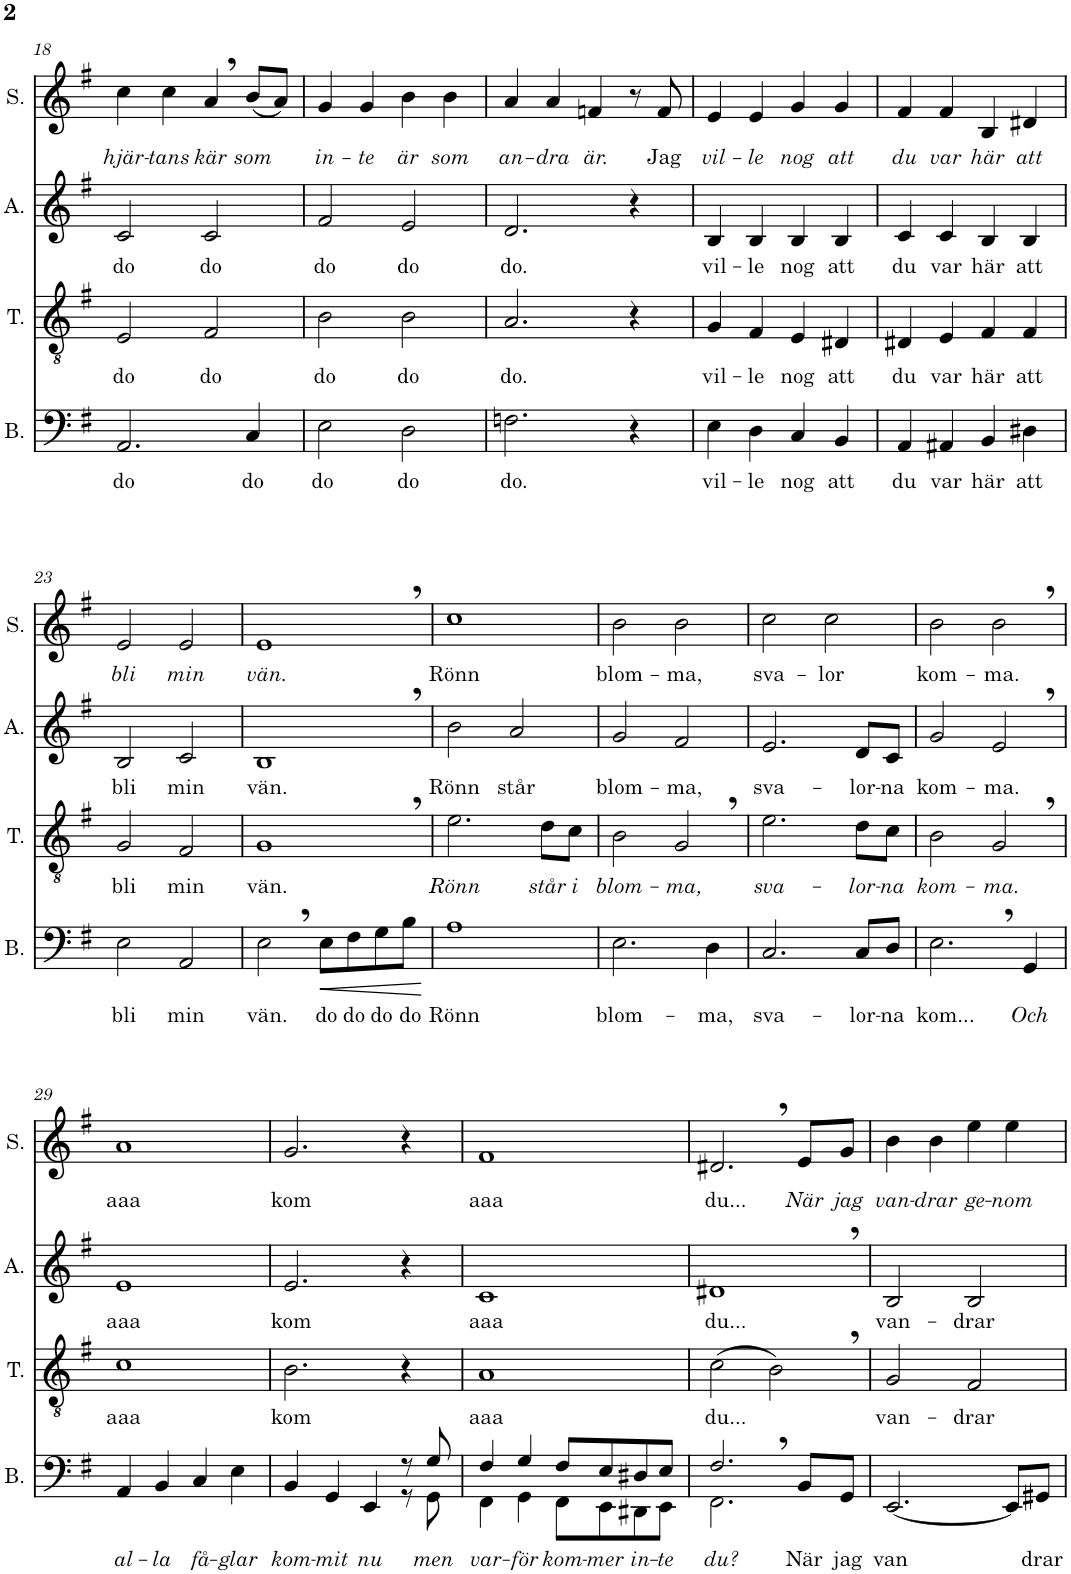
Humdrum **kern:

**kern	**text	**dynam	**kern	**text	**kern	**text	**kern	**text
*part4	*part4	*part4	*part3	*part3	*part2	*part2	*part1	*part1
*staff4	*staff4	*staff4	*staff3	*staff3	*staff2	*staff2	*staff1	*staff1
*I"Bas	*	*	*I"Tenor	*	*I"Alt	*	*I"Sopran	*
*I'B.	*	*	*I'T.	*	*I'A.	*	*I'S.	*
!!LO:PB:g=z
*clefF4	*	*	*clefGv2	*	*clefG2	*	*clefG2	*
*k[f#]	*	*	*k[f#]	*	*k[f#]	*	*k[f#]	*
*M4/4	*	*	*M4/4	*	*M4/4	*	*M4/4	*
=18	=18	=18	=18	=18	=18	=18	=18	=18
!	!LO:LY:b	!	!	!LO:LY:b	!	!LO:LY:b	!	!LO:LY:b
2.AA/	do	.	2E/	do	2c/	do	4cc\	hjär-
!	!	!	!	!	!	!	!	!LO:LY:b
.	.	.	.	.	.	.	4cc\	-tans
!	!	!	!	!LO:LY:b	!	!LO:LY:b	!	!LO:LY:b
.	.	.	2F#/	do	2c/	do	4a,/	kär
!	!LO:LY:b	!	!	!	!	!	!	!LO:LY:b
4C/	do	.	.	.	.	.	(8b/L	som
.	.	.	.	.	.	.	8a/J)	.
=19	=19	=19	=19	=19	=19	=19	=19	=19
!	!LO:LY:b	!	!	!LO:LY:b	!	!LO:LY:b	!	!LO:LY:b
2E\	do	.	2B\	do	2f#/	do	4g/	in-
!	!	!	!	!	!	!	!	!LO:LY:b
.	.	.	.	.	.	.	4g/	-te
!	!LO:LY:b	!	!	!LO:LY:b	!	!LO:LY:b	!	!LO:LY:b
2D\	do	.	2B\	do	2e/	do	4b\	är
!	!	!	!	!	!	!	!	!LO:LY:b
.	.	.	.	.	.	.	4b\	som
=20	=20	=20	=20	=20	=20	=20	=20	=20
!	!LO:LY:b	!	!	!LO:LY:b	!	!LO:LY:b	!	!LO:LY:b
2.Fn\	do.	.	2.A/	do.	2.d/	do.	4a/	an-
!	!	!	!	!	!	!	!	!LO:LY:b
.	.	.	.	.	.	.	4a/	-dra
!	!	!	!	!	!	!	!	!LO:LY:b
.	.	.	.	.	.	.	4fn/	är.
4r	.	.	4r	.	4r	.	8r	.
!	!	!	!	!	!	!	!	!LO:LY:b
.	.	.	.	.	.	.	8f/	Jag
=21	=21	=21	=21	=21	=21	=21	=21	=21
!	!LO:LY:b	!	!	!LO:LY:b	!	!LO:LY:b	!	!LO:LY:b
4E\	vil-	.	4G/	vil-	4B/	vil-	4e/	vil-
!	!LO:LY:b	!	!	!LO:LY:b	!	!LO:LY:b	!	!LO:LY:b
4D\	-le	.	4F#/	-le	4B/	-le	4e/	-le
!	!LO:LY:b	!	!	!LO:LY:b	!	!LO:LY:b	!	!LO:LY:b
4C/	nog	.	4E/	nog	4B/	nog	4g/	nog
!	!LO:LY:b	!	!	!LO:LY:b	!	!LO:LY:b	!	!LO:LY:b
4BB/	att	.	4D#X/	att	4B/	att	4g/	att
=22	=22	=22	=22	=22	=22	=22	=22	=22
!	!LO:LY:b	!	!	!LO:LY:b	!	!LO:LY:b	!	!LO:LY:b
4AA/	du	.	4D#X/	du	4c/	du	4f#/	du
!	!LO:LY:b	!	!	!LO:LY:b	!	!LO:LY:b	!	!LO:LY:b
4AA#X/	var	.	4E/	var	4c/	var	4f#/	var
!	!LO:LY:b	!	!	!LO:LY:b	!	!LO:LY:b	!	!LO:LY:b
4BB/	här	.	4F#/	här	4B/	här	4B/	här
!	!LO:LY:b	!	!	!LO:LY:b	!	!LO:LY:b	!	!LO:LY:b
4D#X\	att	.	4F#/	att	4B/	att	4d#X/	att
!!LO:LB:g=z
=23	=23	=23	=23	=23	=23	=23	=23	=23
!	!LO:LY:b	!	!	!LO:LY:b	!	!LO:LY:b	!	!LO:LY:b
2E\	bli	.	2G/	bli	2B/	bli	2e/	bli
!	!LO:LY:b	!	!	!LO:LY:b	!	!LO:LY:b	!	!LO:LY:b
2AA/	min	.	2F#/	min	2c/	min	2e/	min
=24	=24	=24	=24	=24	=24	=24	=24	=24
!	!LO:LY:b	!	!	!LO:LY:b	!	!LO:LY:b	!	!LO:LY:b
2E,\	vän.	.	1G,	vän.	1B,	vän.	1e,	vän.
!	!LO:LY:b	!LO:HP:b	!	!	!	!	!	!
8E\L	do	<	.	.	.	.	.	.
!	!LO:LY:b	!	!	!	!	!	!	!
8F#\	do	.	.	.	.	.	.	.
!	!LO:LY:b	!	!	!	!	!	!	!
8G\	do	.	.	.	.	.	.	.
!	!LO:LY:b	!	!	!	!	!	!	!
8B\J	do	.	.	.	.	.	.	.
.	.	[	.	.	.	.	.	.
=25	=25	=25	=25	=25	=25	=25	=25	=25
!	!LO:LY:b	!	!	!LO:LY:b	!	!LO:LY:b	!	!LO:LY:b
1A	Rönn	.	2.e\	Rönn	2b\	Rönn	1cc	Rönn
!	!	!	!	!	!	!LO:LY:b	!	!
.	.	.	.	.	2a/	står	.	.
!	!	!	!	!LO:LY:b	!	!	!	!
.	.	.	8d\L	står	.	.	.	.
!	!	!	!	!LO:LY:b	!	!	!	!
.	.	.	8c\J	i	.	.	.	.
=26	=26	=26	=26	=26	=26	=26	=26	=26
!	!LO:LY:b	!	!	!LO:LY:b	!	!LO:LY:b	!	!LO:LY:b
2.E\	blom-	.	2B\	blom-	2g/	blom-	2b\	blom-
!	!	!	!	!LO:LY:b	!	!LO:LY:b	!	!LO:LY:b
.	.	.	2G,/	-ma,	2f#/	-ma,	2b\	-ma,
!	!LO:LY:b	!	!	!	!	!	!	!
4D\	-ma,	.	.	.	.	.	.	.
=27	=27	=27	=27	=27	=27	=27	=27	=27
!	!LO:LY:b	!	!	!LO:LY:b	!	!LO:LY:b	!	!LO:LY:b
2.C/	sva-	.	2.e\	sva-	2.e/	sva-	2cc\	sva-
!	!	!	!	!	!	!	!	!LO:LY:b
.	.	.	.	.	.	.	2cc\	-lor
!	!LO:LY:b	!	!	!LO:LY:b	!	!LO:LY:b	!	!
8C/L	-lor-	.	8d\L	-lor-	8d/L	-lor-	.	.
!	!LO:LY:b	!	!	!LO:LY:b	!	!LO:LY:b	!	!
8D/J	-na	.	8c\J	-na	8c/J	-na	.	.
=28	=28	=28	=28	=28	=28	=28	=28	=28
!	!LO:LY:b	!	!	!LO:LY:b	!	!LO:LY:b	!	!LO:LY:b
2.E,\	kom...	.	2B\	kom-	2g/	kom-	2b\	kom-
!	!	!	!	!LO:LY:b	!	!LO:LY:b	!	!LO:LY:b
.	.	.	2G,/	-ma.	2e,/	-ma.	2b,\	-ma.
!	!LO:LY:b	!	!	!	!	!	!	!
4GG/	Och	.	.	.	.	.	.	.
!!LO:LB:g=z
=29	=29	=29	=29	=29	=29	=29	=29	=29
!	!LO:LY:b	!	!	!LO:LY:b	!	!LO:LY:b	!	!LO:LY:b
4AA/	al-	.	1c	aaa	1e	aaa	1a	aaa
!	!LO:LY:b	!	!	!	!	!	!	!
4BB/	-la	.	.	.	.	.	.	.
!	!LO:LY:b	!	!	!	!	!	!	!
4C/	få-	.	.	.	.	.	.	.
!	!LO:LY:b	!	!	!	!	!	!	!
4E\	-glar	.	.	.	.	.	.	.
=30	=30	=30	=30	=30	=30	=30	=30	=30
!	!LO:LY:b	!	!	!LO:LY:b	!	!LO:LY:b	!	!LO:LY:b
*^	*	*	*	*	*	*	*	*
4BB/	2.ryy	kom-	.	2.B\	kom	2.e/	kom	2.g/	kom
!	!	!LO:LY:b	!	!	!	!	!	!	!
4GG/	.	-mit	.	.	.	.	.	.	.
!	!	!LO:LY:b	!	!	!	!	!	!	!
4EE/	.	nu	.	.	.	.	.	.	.
8r	8r	.	.	4r	.	4r	.	4r	.
!	!	!LO:LY:b	!	!	!	!	!	!	!
8G/	8GG\	men	.	.	.	.	.	.	.
=31	=31	=31	=31	=31	=31	=31	=31	=31	=31
!	!	!LO:LY:b	!	!	!LO:LY:b	!	!LO:LY:b	!	!LO:LY:b
4F#/	4FF#\	var-	.	1A	aaa	1c	aaa	1f#	aaa
!	!	!LO:LY:b	!	!	!	!	!	!	!
4G/	4GG\	-för	.	.	.	.	.	.	.
!	!	!LO:LY:b	!	!	!	!	!	!	!
8F#/L	8FF#\L	kom-	.	.	.	.	.	.	.
!	!	!LO:LY:b	!	!	!	!	!	!	!
8E/	8EE\	-mer	.	.	.	.	.	.	.
!	!	!LO:LY:b	!	!	!	!	!	!	!
8D#X/	8DD#X\	in-	.	.	.	.	.	.	.
!	!	!LO:LY:b	!	!	!	!	!	!	!
8E/J	8EE\J	-te	.	.	.	.	.	.	.
=32	=32	=32	=32	=32	=32	=32	=32	=32	=32
!	!	!LO:LY:b	!	!	!LO:LY:b	!	!LO:LY:b	!	!LO:LY:b
2.F#,/	2.FF#\	du?	.	(2c\	du...	1d#X,	du...	2.d#X,/	du...
.	.	.	.	2B,\)	.	.	.	.	.
!	!	!LO:LY:b	!	!	!	!	!	!	!LO:LY:b
8BB/L	4ryy	När	.	.	.	.	.	8e/L	När
!	!	!LO:LY:b	!	!	!	!	!	!	!LO:LY:b
8GG/J	.	jag	.	.	.	.	.	8g/J	jag
*v	*v	*	*	*	*	*	*	*	*
=33	=33	=33	=33	=33	=33	=33	=33	=33
!	!LO:LY:b	!	!	!LO:LY:b	!	!LO:LY:b	!	!LO:LY:b
[2.EE/	van	.	2G/	van-	2B/	van-	4b\	van-
!	!	!	!	!	!	!	!	!LO:LY:b
.	.	.	.	.	.	.	4b\	-drar
!	!	!	!	!LO:LY:b	!	!LO:LY:b	!	!LO:LY:b
.	.	.	2F#/	-drar	2B/	-drar	4ee\	ge-
!	!	!	!	!	!	!	!	!LO:LY:b
8EE/L]	.	.	.	.	.	.	4ee\	-nom
!	!LO:LY:b	!	!	!	!	!	!	!
8GG#X/J	-drar	.	.	.	.	.	.	.
=	=	=	=	=	=	=	=	=
*-	*-	*-	*-	*-	*-	*-	*-	*-
